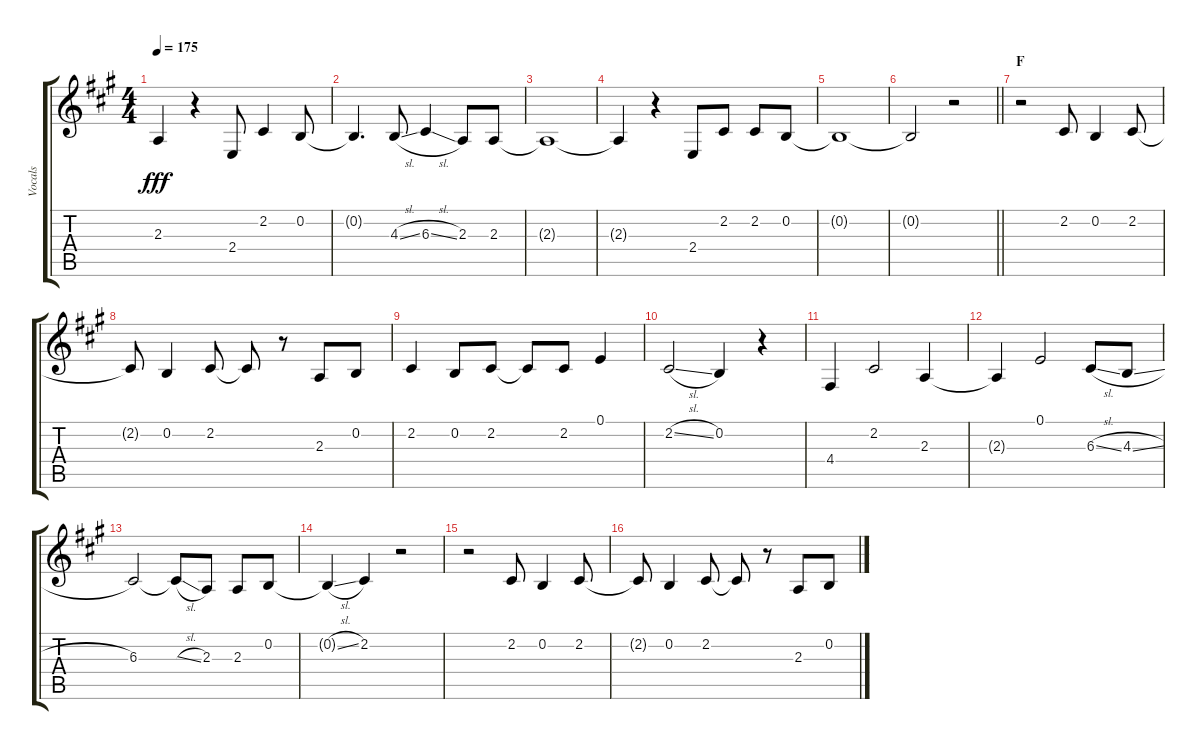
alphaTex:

\track ("Vocals" "Vocals") {instrument voiceoohs}
\staff {score tabs}
\tuning (E4 B3 G3 D3 A2 E2) {hide}
\ts (4 4)
\tempo 175
\clef g2
\ks a
2.3{t}.4{dy fff} r.4 2.4.8 2.2.4 0.2.8 |
0.2{t}.4{d} 4.3{sl}.8 6.3{sl}.4 2.3.8 2.3.8 |
2.3{t}.1 |
2.3{t}.4 r.4 2.4.8 2.2.8 2.2.8 0.2.8 |
0.2{t}.1 |
\barLineRight lightlight
0.2{t}.2 r.2 |
\section ("" "F")
r.2 2.2.8 0.2.4 2.2.8 |
2.2{t}.8 0.2.4 2.2.8 2.2{t}.8 r.8 2.3.8 0.2.8 |
2.2.4 0.2.8 2.2.8 2.2{t}.8 2.2.8 0.1.4 |
2.2{sl}.2 0.2.4 r.4 |
4.4.4 2.2.2 2.3.4 |
2.3{t}.4 0.1.2 6.3{sl}.8 4.3{sl}.8 |
6.3.2 6.3{sl t}.8 2.3.8 2.3.8 0.2.8 |
0.2{sl t}.4 2.2.4 r.2 |
r.2 2.2.8 0.2.4 2.2.8 |
2.2{t}.8 0.2.4 2.2.8 2.2{t}.8 r.8 2.3.8 0.2.8
